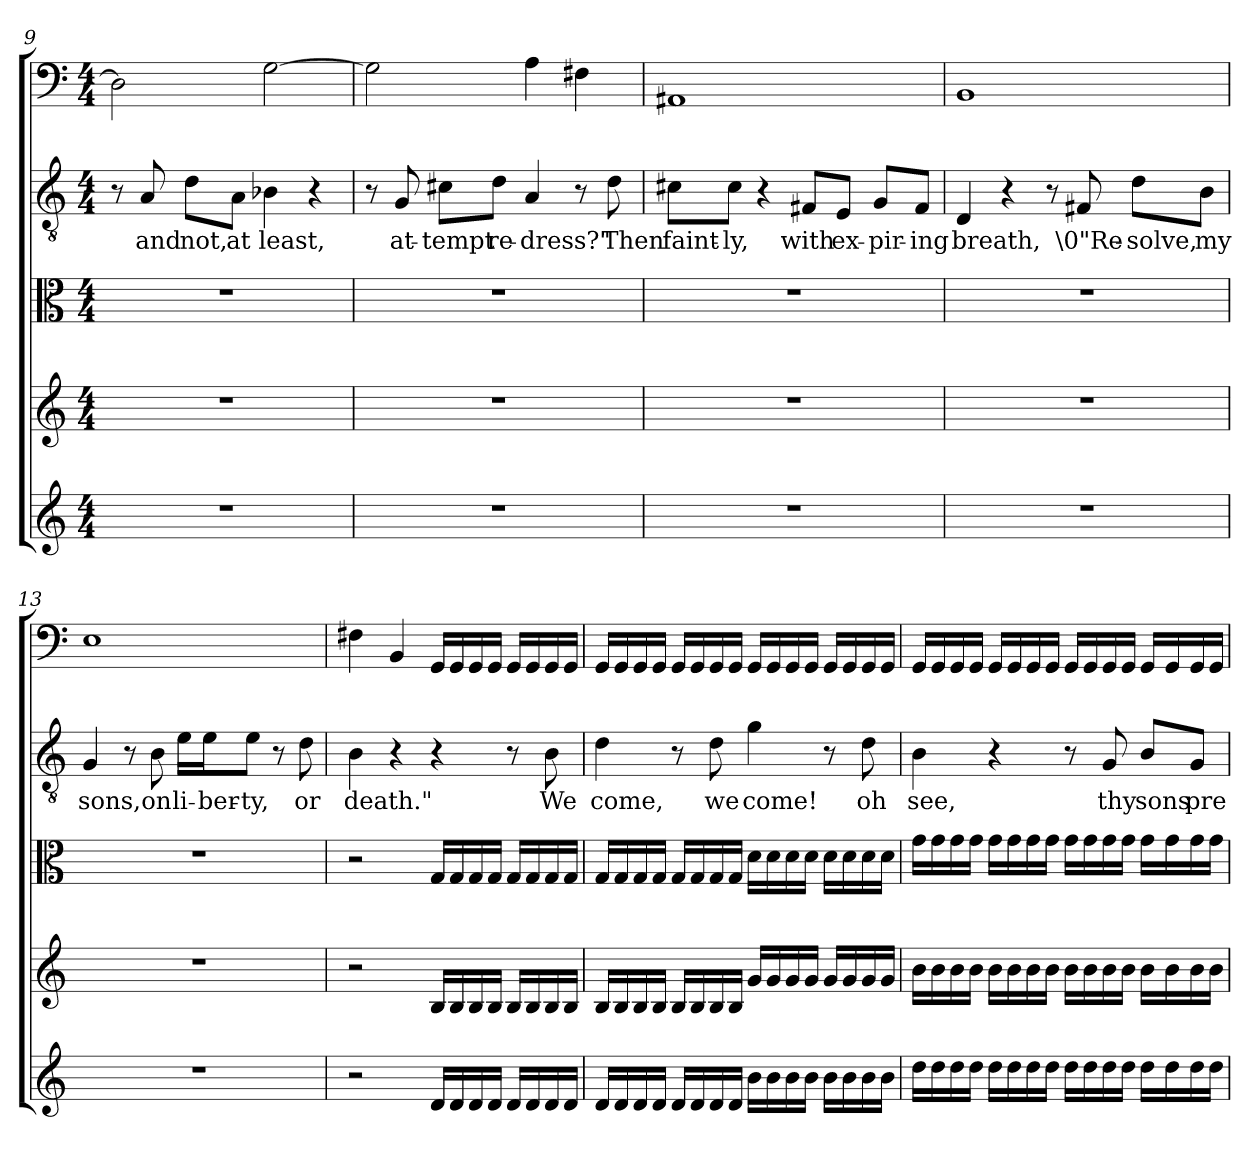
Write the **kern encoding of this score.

**kern	**kern	**kern	**kern	**text	**kern
*part5	*part4	*part3	*part2	*part2	*part1
*staff5	*staff4	*staff3	*staff2	*staff2	*staff1
*clefG2	*clefG2	*clefC3	*clefGv2	*	*clefF4
*k[]	*k[]	*k[]	*k[]	*	*k[]
*C:	*C:	*C:	*C:	*	*C:
*M4/4	*M4/4	*M4/4	*M4/4	*	*M4/4
=9	=9	=9	=9	=9	=9
1r	1r	1r	8r	.	2D\]
.	.	.	8A/	and	.
.	.	.	8d\L	not,	.
.	.	.	8A\J	at	.
.	.	.	4B-X\	least,	[2G\
.	.	.	4r	.	.
=10	=10	=10	=10	=10	=10
1r	1r	1r	8r	.	2G\]
.	.	.	8G/	at-	.
.	.	.	8c#X\L	-tempt	.
.	.	.	8d\J	re-	.
.	.	.	4A/	-dress?"	4A\
.	.	.	8r	.	4F#X\
.	.	.	8d\	Then	.
=11	=11	=11	=11	=11	=11
1r	1r	1r	8c#X\L	faint-	1AA#X/
.	.	.	8c#\J	-ly,	.
.	.	.	4r	.	.
.	.	.	8F#X/L	with	.
.	.	.	8E/J	ex-	.
.	.	.	8G/L	-pir-	.
.	.	.	8F#/J	-ing	.
=12	=12	=12	=12	=12	=12
1r	1r	1r	4D/	breath,	1BB/
.	.	.	4r	.	.
.	.	.	8r	.	.
.	.	.	8F#X/	\0"Re-	.
.	.	.	8d\L	-solve,	.
.	.	.	8B\J	my	.
=13	=13	=13	=13	=13	=13
1r	1r	1r	4G/	sons,	1E\
.	.	.	8r	.	.
.	.	.	8B\	on	.
.	.	.	16e\LL	li-	.
.	.	.	16e\J	-ber-	.
.	.	.	8e\J	-ty,	.
.	.	.	8r	.	.
.	.	.	8d\	or	.
=14	=14	=14	=14	=14	=14
2r	2r	2r	4B\	death."	4F#X\
.	.	.	4r	.	4BB/
16d/LL	16B/LL	16G/LL	4r	.	16GG/LL
16d/	16B/	16G/	.	.	16GG/
16d/	16B/	16G/	.	.	16GG/
16d/JJ	16B/JJ	16G/JJ	.	.	16GG/JJ
16d/LL	16B/LL	16G/LL	8r	.	16GG/LL
16d/	16B/	16G/	.	.	16GG/
16d/	16B/	16G/	8B\	We	16GG/
16d/JJ	16B/JJ	16G/JJ	.	.	16GG/JJ
=15	=15	=15	=15	=15	=15
16d/LL	16B/LL	16G/LL	4d\	come,	16GG/LL
16d/	16B/	16G/	.	.	16GG/
16d/	16B/	16G/	.	.	16GG/
16d/JJ	16B/JJ	16G/JJ	.	.	16GG/JJ
16d/LL	16B/LL	16G/LL	8r	.	16GG/LL
16d/	16B/	16G/	.	.	16GG/
16d/	16B/	16G/	8d\	we	16GG/
16d/JJ	16B/JJ	16G/JJ	.	.	16GG/JJ
16b\LL	16g/LL	16d\LL	4g\	come!	16GG/LL
16b\	16g/	16d\	.	.	16GG/
16b\	16g/	16d\	.	.	16GG/
16b\JJ	16g/JJ	16d\JJ	.	.	16GG/JJ
16b\LL	16g/LL	16d\LL	8r	.	16GG/LL
16b\	16g/	16d\	.	.	16GG/
16b\	16g/	16d\	8d\	oh	16GG/
16b\JJ	16g/JJ	16d\JJ	.	.	16GG/JJ
=16	=16	=16	=16	=16	=16
16dd\LL	16b\LL	16g\LL	4B\	see,	16GG/LL
16dd\	16b\	16g\	.	.	16GG/
16dd\	16b\	16g\	.	.	16GG/
16dd\JJ	16b\JJ	16g\JJ	.	.	16GG/JJ
16dd\LL	16b\LL	16g\LL	4r	.	16GG/LL
16dd\	16b\	16g\	.	.	16GG/
16dd\	16b\	16g\	.	.	16GG/
16dd\JJ	16b\JJ	16g\JJ	.	.	16GG/JJ
16dd\LL	16b\LL	16g\LL	8r	.	16GG/LL
16dd\	16b\	16g\	.	.	16GG/
16dd\	16b\	16g\	8G/	thy	16GG/
16dd\JJ	16b\JJ	16g\JJ	.	.	16GG/JJ
16dd\LL	16b\LL	16g\LL	8B/L	sons	16GG/LL
16dd\	16b\	16g\	.	.	16GG/
16dd\	16b\	16g\	8G/J	pre-	16GG/
16dd\JJ	16b\JJ	16g\JJ	.	.	16GG/JJ
=	=	=	=	=	=
*-	*-	*-	*-	*-	*-
